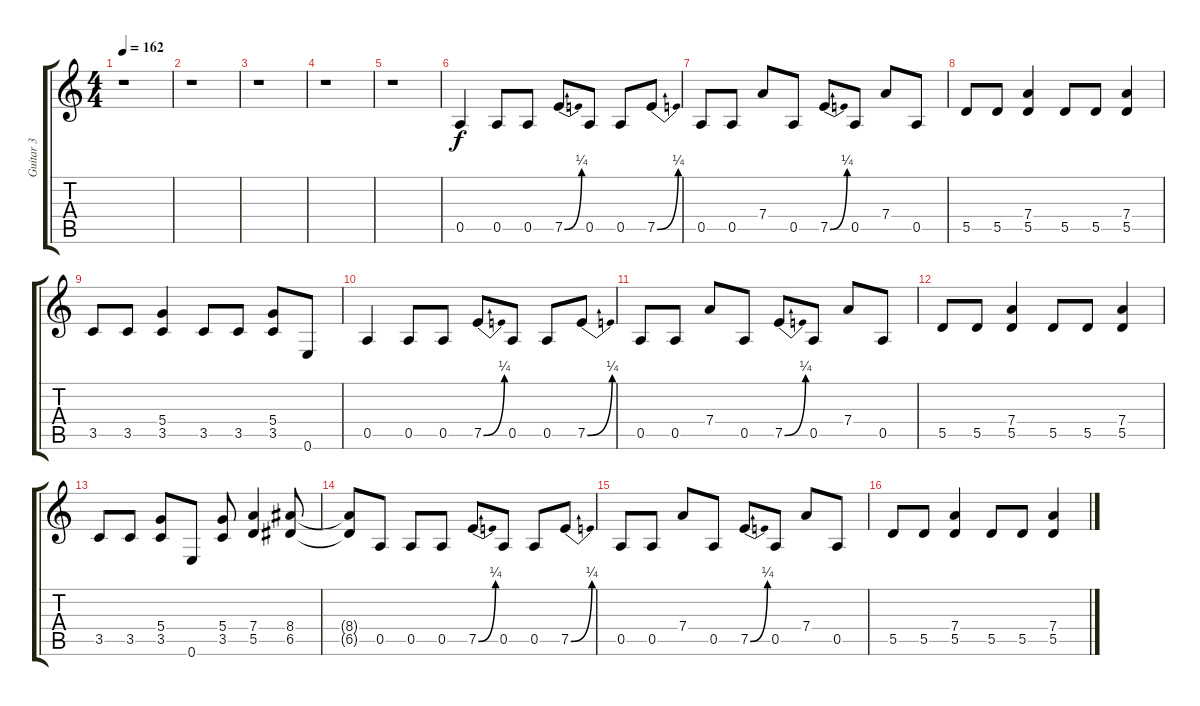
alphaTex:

\track ("Guitar 3" "Guitar 3") {instrument distortionguitar}
\staff {score tabs}
\tuning (E4 B3 G3 D3 A2 E2) {hide}
\ts (4 4)
\tempo 162
\clef g2
\ks c
r.1{dy f instrument distortionguitar} |
r.1 |
r.1 |
r.1 |
r.1 |
0.5.4 0.5.8 0.5.8 7.5{be (bend 0 0 60 1)}.8 0.5.8 0.5.8 7.5{be (bend 0 0 60 1)}.8 |
0.5.8 0.5.8 7.4.8 0.5.8 7.5{be (bend 0 0 60 1)}.8 0.5.8 7.4.8 0.5.8 |
5.5.8 5.5.8 (7.4 5.5).4 5.5.8 5.5.8 (7.4 5.5).4 |
3.5.8 3.5.8 (5.4 3.5).4 3.5.8 3.5.8 (5.4 3.5).8 0.6.8 |
0.5.4 0.5.8 0.5.8 7.5{be (bend 0 0 60 1)}.8 0.5.8 0.5.8 7.5{be (bend 0 0 60 1)}.8 |
0.5.8 0.5.8 7.4.8 0.5.8 7.5{be (bend 0 0 60 1)}.8 0.5.8 7.4.8 0.5.8 |
5.5.8 5.5.8 (7.4 5.5).4 5.5.8 5.5.8 (7.4 5.5).4 |
3.5.8 3.5.8 (5.4 3.5).8 0.6.8 (5.4 3.5).8 (7.4 5.5).4 (8.4 6.5).8 |
(8.4{t} 6.5{t}).8 0.5.8 0.5.8 0.5.8 7.5{be (bend 0 0 60 1)}.8 0.5.8 0.5.8 7.5{be (bend 0 0 60 1)}.8 |
0.5.8 0.5.8 7.4.8 0.5.8 7.5{be (bend 0 0 60 1)}.8 0.5.8 7.4.8 0.5.8 |
5.5.8 5.5.8 (7.4 5.5).4 5.5.8 5.5.8 (7.4 5.5).4
